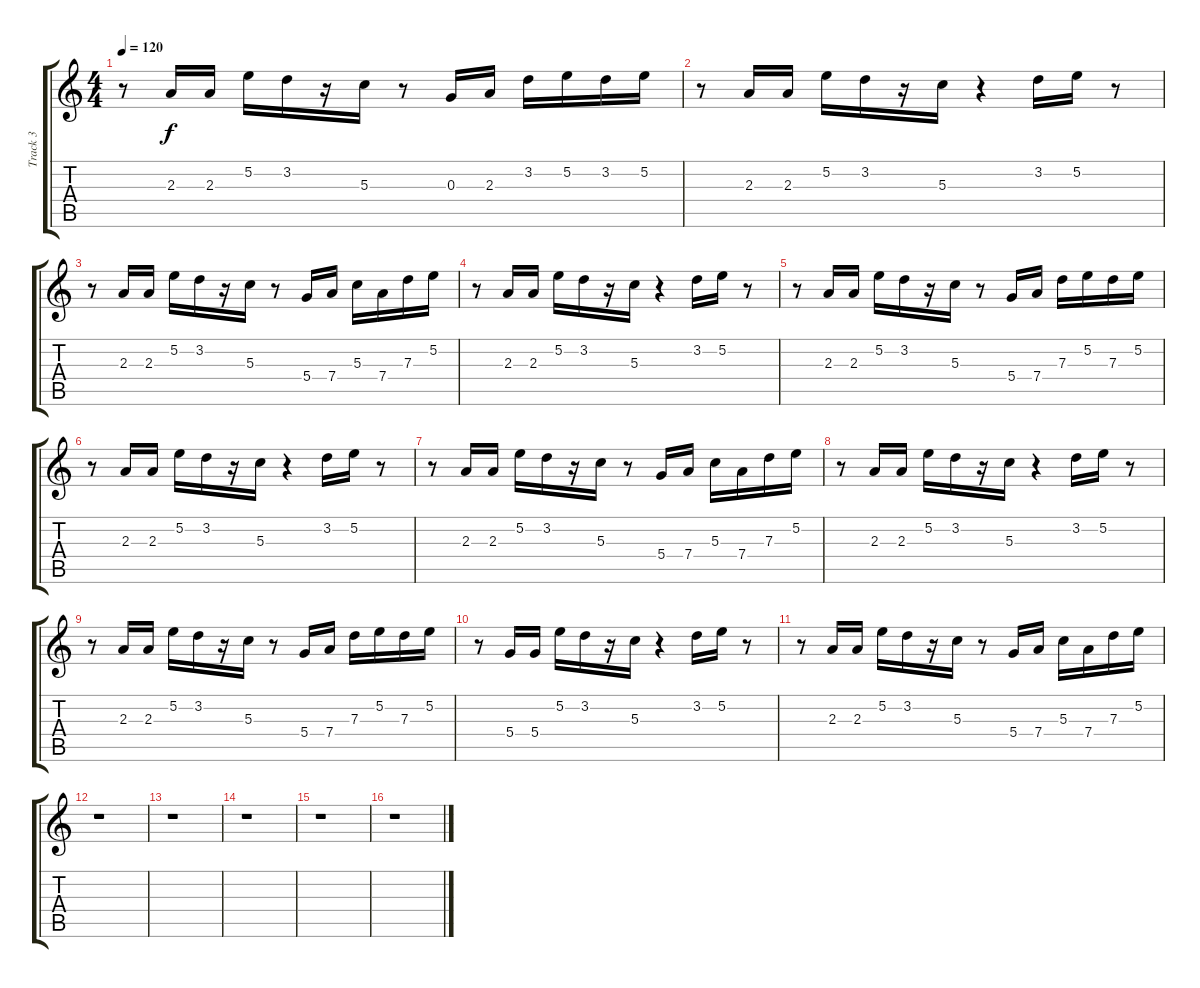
\track ("Track 3" "Track 3") {instrument electricguitarmuted}
\staff {score tabs}
\tuning (E4 B3 G3 D3 A2 E2) {hide}
\ts (4 4)
\tempo 120
\clef g2
\ks c
r.8{dy f} 2.3.16 2.3.16 5.2.16 3.2.16 r.16 5.3.16 r.8 0.3.16 2.3.16 3.2.16 5.2.16 3.2.16 5.2.16 |
r.8 2.3.16 2.3.16 5.2.16 3.2.16 r.16 5.3.16 r.4 3.2.16 5.2.16 r.8 |
r.8 2.3.16 2.3.16 5.2.16 3.2.16 r.16 5.3.16 r.8 5.4.16 7.4.16 5.3.16 7.4.16 7.3.16 5.2.16 |
r.8 2.3.16 2.3.16 5.2.16 3.2.16 r.16 5.3.16 r.4 3.2.16 5.2.16 r.8 |
r.8 2.3.16 2.3.16 5.2.16 3.2.16 r.16 5.3.16 r.8 5.4.16 7.4.16 7.3.16 5.2.16 7.3.16 5.2.16 |
r.8 2.3.16 2.3.16 5.2.16 3.2.16 r.16 5.3.16 r.4 3.2.16 5.2.16 r.8 |
r.8 2.3.16 2.3.16 5.2.16 3.2.16 r.16 5.3.16 r.8 5.4.16 7.4.16 5.3.16 7.4.16 7.3.16 5.2.16 |
r.8 2.3.16 2.3.16 5.2.16 3.2.16 r.16 5.3.16 r.4 3.2.16 5.2.16 r.8 |
r.8 2.3.16 2.3.16 5.2.16 3.2.16 r.16 5.3.16 r.8 5.4.16 7.4.16 7.3.16 5.2.16 7.3.16 5.2.16 |
r.8 5.4.16 5.4.16 5.2.16 3.2.16 r.16 5.3.16 r.4 3.2.16 5.2.16 r.8 |
r.8 2.3.16 2.3.16 5.2.16 3.2.16 r.16 5.3.16 r.8 5.4.16 7.4.16 5.3.16 7.4.16 7.3.16 5.2.16 |
r.1 |
r.1 |
r.1 |
r.1 |
r.1
